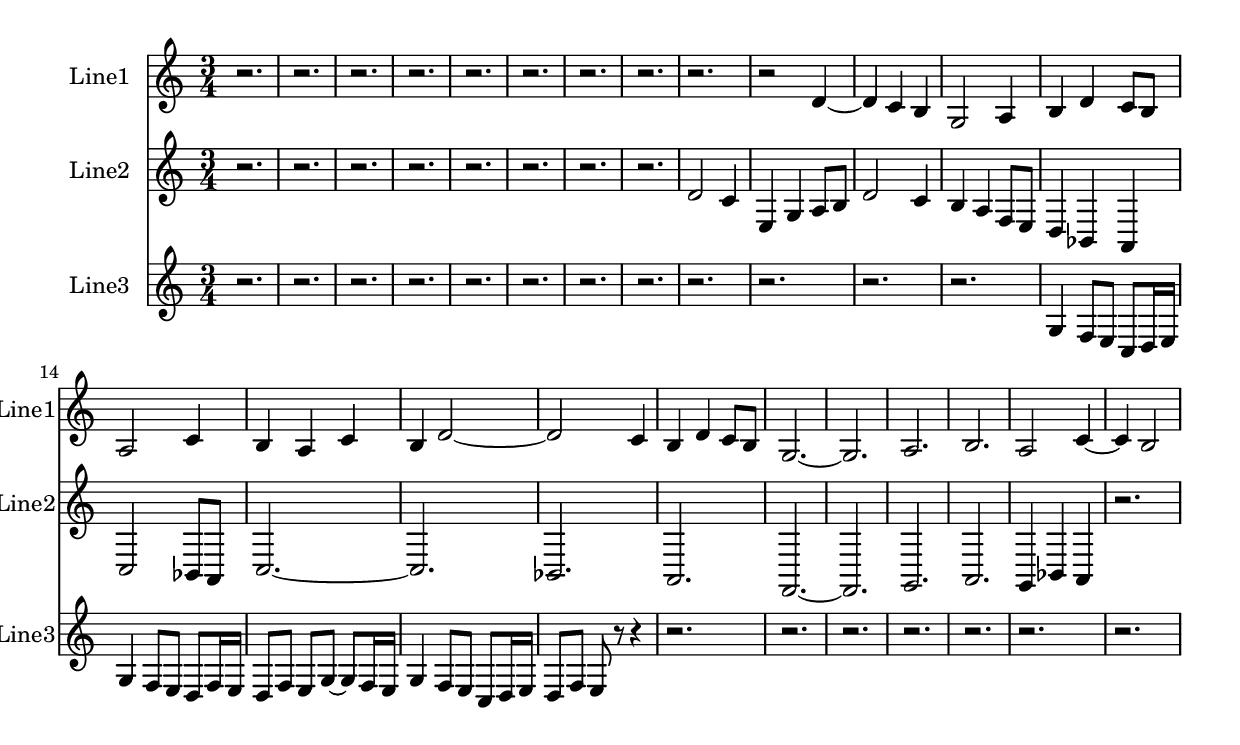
% 2016-09-14 00:21

\version "2.18.2"
\language "english"

\header {}

\layout {}

\paper {}

\score {
    \new Score <<
        \context Staff = "line1" {
            \set Staff.instrumentName = \markup { Line1 }
            \set Staff.shortInstrumentName = \markup { Line1 }
            {
                {
                }
                {
                    \numericTimeSignature
                    \time 3/4
                    \bar "||"
                    \accidentalStyle modern-cautionary
                    r2.
                    r2.
                    r2.
                    r2.
                    r2.
                    r2.
                    r2.
                    r2.
                    r2.
                    r2
                    d'4 ~
                    d'4
                    c'4
                    b4
                    g2
                    a4
                    b4
                    d'4
                    c'8 [
                    b8 ]
                    a2
                    c'4
                    b4
                    a4
                    c'4
                    b4
                    d'2 ~
                    d'2
                    c'4
                    b4
                    d'4
                    c'8 [
                    b8 ]
                    g2. ~
                    g2.
                    a2.
                    b2.
                    a2
                    c'4 ~
                    c'4
                    b2
                }
            }
        }
        \context Staff = "line2" {
            \set Staff.instrumentName = \markup { Line2 }
            \set Staff.shortInstrumentName = \markup { Line2 }
            {
                \numericTimeSignature
                \time 3/4
                \bar "||"
                \accidentalStyle modern-cautionary
                r2.
                r2.
                r2.
                r2.
                r2.
                r2.
                r2.
                r2.
                d'2
                c'4
                e4
                g4
                a8 [
                b8 ]
                d'2
                c'4
                b4
                a4
                f8 [
                e8 ]
                d4
                bf,4
                a,4
                c2
                bf,8 [
                a,8 ]
                c2. ~
                c2.
                bf,2.
                a,2.
                f,2. ~
                f,2.
                g,2.
                a,2.
                g,4
                bf,4
                a,4
                r2.
            }
        }
        \context Staff = "line3" {
            \set Staff.instrumentName = \markup { Line3 }
            \set Staff.shortInstrumentName = \markup { Line3 }
            {
                \numericTimeSignature
                \time 3/4
                \bar "||"
                \accidentalStyle modern-cautionary
                r2.
                r2.
                r2.
                r2.
                r2.
                r2.
                r2.
                r2.
                r2.
                r2.
                r2.
                r2.
                g4
                f8 [
                e8 ]
                c8 [
                d16
                e16 ]
                g4
                f8 [
                e8 ]
                d8 [
                f16
                e16 ]
                d8 [
                f8 ]
                e8 [
                g8 ~ ]
                g8 [
                f16
                e16 ]
                g4
                f8 [
                e8 ]
                c8 [
                d16
                e16 ]
                d8 [
                f8 ]
                e8
                r8
                r4
                r2.
                r2.
                r2.
                r2.
                r2.
                r2.
                r2.
            }
        }
    >>
}